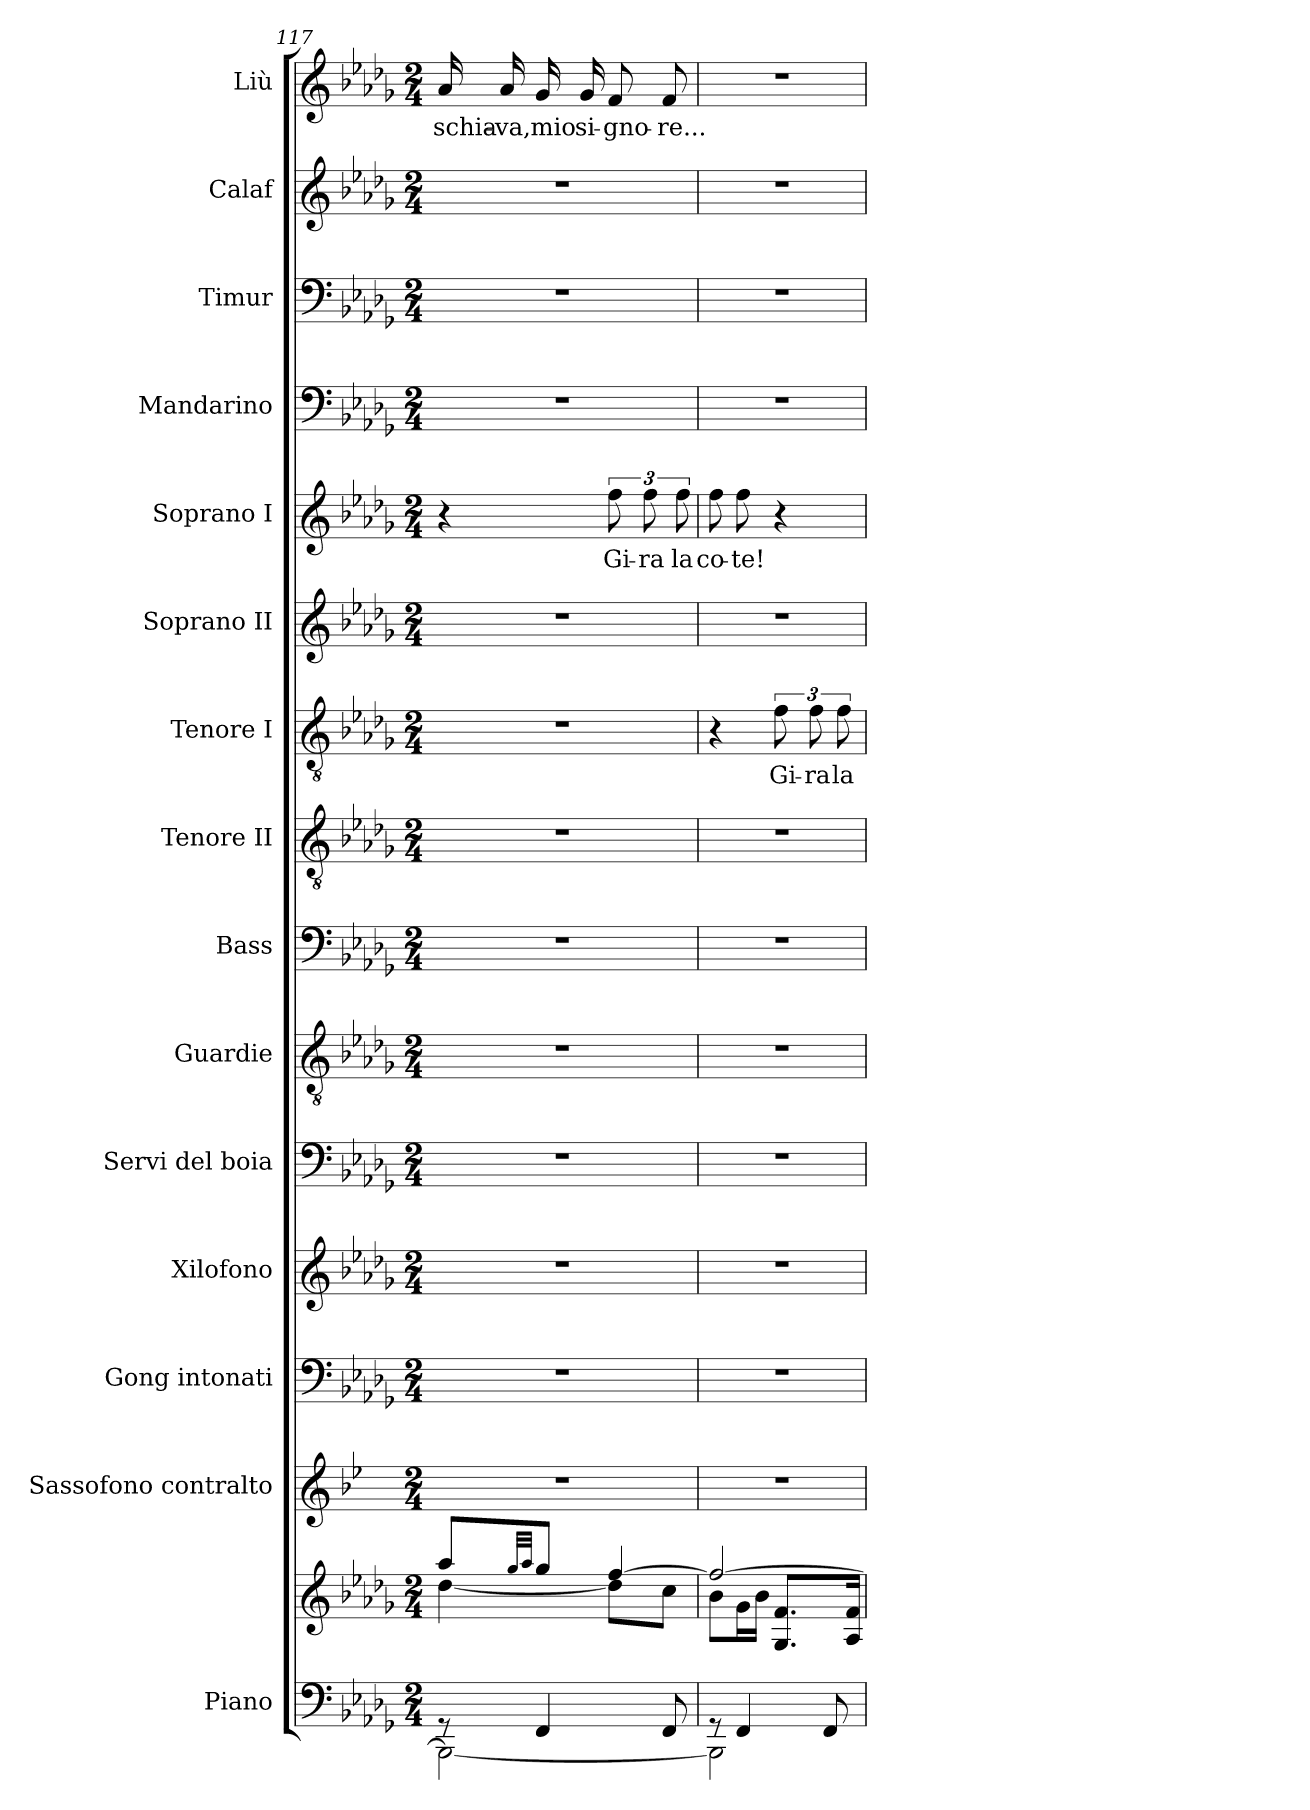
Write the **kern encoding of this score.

**kern	**kern	**kern	**kern	**kern	**kern	**kern	**kern	**kern	**kern	**text	**kern	**kern	**text	**kern	**kern	**kern	**kern	**text
*part15	*part15	*part14	*part13	*part12	*part11	*part10	*part9	*part8	*part7	*part7	*part6	*part5	*part5	*part4	*part3	*part2	*part1	*part1
*staff16	*staff15	*staff14	*staff13	*staff12	*staff11	*staff10	*staff9	*staff8	*staff7	*staff7	*staff6	*staff5	*staff5	*staff4	*staff3	*staff2	*staff1	*staff1
*I"Piano	*	*I"Sassofono contralto	*I"Gong intonati	*I"Xilofono	*I"Servi del boia	*I"Guardie	*I"Bass	*I"Tenore II	*I"Tenore I	*	*I"Soprano II	*I"Soprano I	*	*I"Mandarino	*I"Timur	*I"Calaf	*I"Liù	*
*I'Pno.	*	*	*I'Gong int.	*I'Xil.	*I'Ser.B.	*I'G.	*I'B.	*I'T. II	*I'T. I	*	*I'S. II	*I'S. I	*	*I'M.	*I'T.	*I'C.	*I'L.	*
!!LO:LB:g=z
*clefF4	*clefG2	*clefG2	*clefF4	*clefG2	*clefF4	*clefGv2	*clefF4	*clefGv2	*clefGv2	*	*clefG2	*clefG2	*	*clefF4	*clefF4	*clefG2	*clefG2	*
*	*	*ITrd5c9	*	*ITrd-7c-12	*	*	*	*	*	*	*	*	*	*	*	*	*	*
*k[b-e-a-d-g-]	*k[b-e-a-d-g-]	*k[b-e-a-d-g-]	*k[b-e-a-d-g-]	*k[b-e-a-d-g-]	*k[b-e-a-d-g-]	*k[b-e-a-d-g-]	*k[b-e-a-d-g-]	*k[b-e-a-d-g-]	*k[b-e-a-d-g-]	*	*k[b-e-a-d-g-]	*k[b-e-a-d-g-]	*	*k[b-e-a-d-g-]	*k[b-e-a-d-g-]	*k[b-e-a-d-g-]	*k[b-e-a-d-g-]	*
*M2/4	*M2/4	*M2/4	*M2/4	*M2/4	*M2/4	*M2/4	*M2/4	*M2/4	*M2/4	*	*M2/4	*M2/4	*	*M2/4	*M2/4	*M2/4	*M2/4	*
=117	=117	=117	=117	=117	=117	=117	=117	=117	=117	=117	=117	=117	=117	=117	=117	=117	=117	=117
*^	*^	*	*	*	*	*	*	*	*	*	*	*	*	*	*	*	*	*
!	!	!	!	!	!	!	!	!	!	!	!	!	!	!	!	!	!	!	!	!LO:LY:b
8rGG	2BBB-\_	8aa-/L	[4dd-\	2r	2r	2r	2r	2r	2r	2r	2r	.	2r	4r	.	2r	2r	2r	16a-/	schia-
!	!	!	!	!	!	!	!	!	!	!	!	!	!	!	!	!	!	!	!	!LO:LY:b
.	.	.	.	.	.	.	.	.	.	.	.	.	.	.	.	.	.	.	16a-/	-va,
.	.	32qgg-/LLL	.	.	.	.	.	.	.	.	.	.	.	.	.	.	.	.	.	.
.	.	32qaa-/JJJ	.	.	.	.	.	.	.	.	.	.	.	.	.	.	.	.	.	.
!	!	!	!	!	!	!	!	!	!	!	!	!	!	!	!	!	!	!	!	!LO:LY:b
4FF/	.	8gg-/J	.	.	.	.	.	.	.	.	.	.	.	.	.	.	.	.	16g-/	mio
!	!	!	!	!	!	!	!	!	!	!	!	!	!	!	!	!	!	!	!	!LO:LY:b
.	.	.	.	.	.	.	.	.	.	.	.	.	.	.	.	.	.	.	16g-/	si-
!	!	!	!	!	!	!	!	!	!	!	!	!	!	!	!LO:LY:b	!	!	!	!	!LO:LY:b
.	.	[4ff/	8dd-\L]	.	.	.	.	.	.	.	.	.	.	12ff\	Gi-	.	.	.	8f/	-gno-
!	!	!	!	!	!	!	!	!	!	!	!	!	!	!	!LO:LY:b	!	!	!	!	!
.	.	.	.	.	.	.	.	.	.	.	.	.	.	12ff\	-ra	.	.	.	.	.
!	!	!	!	!	!	!	!	!	!	!	!	!	!	!	!	!	!	!	!	!LO:LY:b
8FF/	.	.	8cc\J	.	.	.	.	.	.	.	.	.	.	.	.	.	.	.	8f/	-re...
!	!	!	!	!	!	!	!	!	!	!	!	!	!	!	!LO:LY:b	!	!	!	!	!
.	.	.	.	.	.	.	.	.	.	.	.	.	.	12ff\	la	.	.	.	.	.
=118	=118	=118	=118	=118	=118	=118	=118	=118	=118	=118	=118	=118	=118	=118	=118	=118	=118	=118	=118	=118
!	!	!	!	!	!	!	!	!	!	!	!	!	!	!	!LO:LY:b	!	!	!	!	!
8rGG	2BBB-\]	2ff/_	8b-\L	2r	2r	2r	2r	2r	2r	2r	4r	.	2r	8ff\	co-	2r	2r	2r	2r	.
!	!	!	!	!	!	!	!	!	!	!	!	!	!	!	!LO:LY:b	!	!	!	!	!
4FF/	.	.	16g-\L	.	.	.	.	.	.	.	.	.	.	8ff\	-te!	.	.	.	.	.
.	.	.	16b-\JJ	.	.	.	.	.	.	.	.	.	.	.	.	.	.	.	.	.
!	!	!	!	!	!	!	!	!	!	!	!	!LO:LY:b	!	!	!	!	!	!	!	!
.	.	.	8.G-/ 8.f/L	.	.	.	.	.	.	.	12f\	Gi-	.	4r	.	.	.	.	.	.
!	!	!	!	!	!	!	!	!	!	!	!	!LO:LY:b	!	!	!	!	!	!	!	!
.	.	.	.	.	.	.	.	.	.	.	12f\	-ra	.	.	.	.	.	.	.	.
8FF/	.	.	.	.	.	.	.	.	.	.	.	.	.	.	.	.	.	.	.	.
!	!	!	!	!	!	!	!	!	!	!	!	!LO:LY:b	!	!	!	!	!	!	!	!
.	.	.	.	.	.	.	.	.	.	.	12f\	la	.	.	.	.	.	.	.	.
.	.	.	16A-/ 16f/Jk	.	.	.	.	.	.	.	.	.	.	.	.	.	.	.	.	.
*v	*v	*	*	*	*	*	*	*	*	*	*	*	*	*	*	*	*	*	*	*
*	*v	*v	*	*	*	*	*	*	*	*	*	*	*	*	*	*	*	*	*
=	=	=	=	=	=	=	=	=	=	=	=	=	=	=	=	=	=	=
*-	*-	*-	*-	*-	*-	*-	*-	*-	*-	*-	*-	*-	*-	*-	*-	*-	*-	*-
